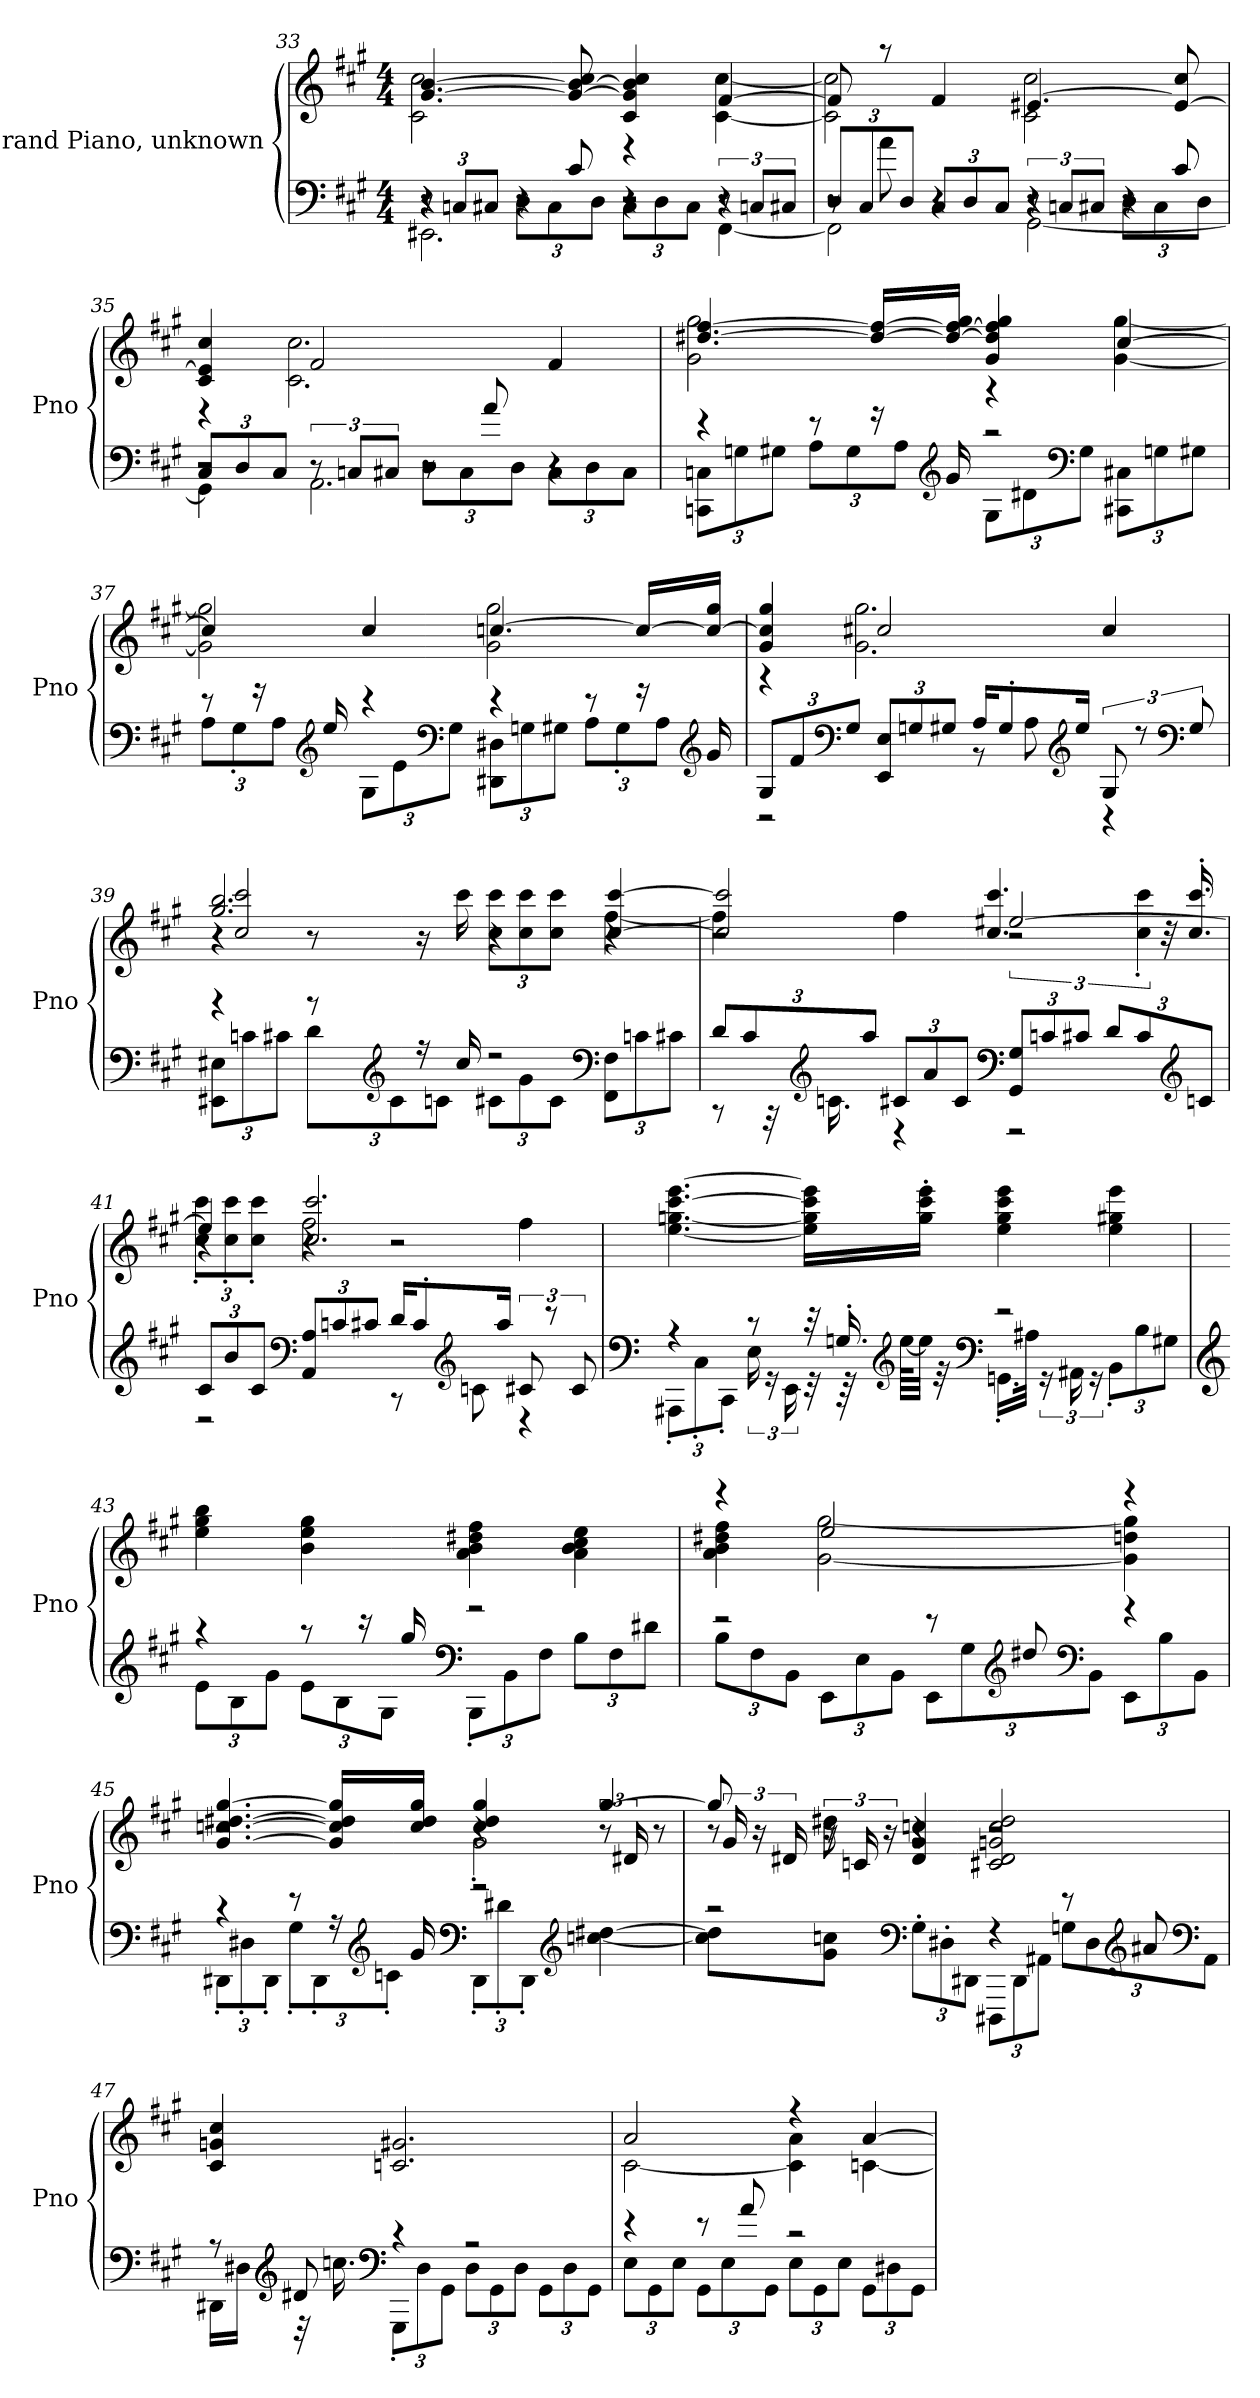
**kern	**kern
*part1	*part1
*staff2	*staff1
*I"Grand Piano, unknown	*
*I'Pno	*
*clefF4	*clefG2
*k[f#c#g#]	*k[f#c#g#]
*M4/4	*M4/4
=33	=33
*^	*^
*	*^	*	*
*	*	*^	*	*
4r	4r	12r	2.EE#X\	[4.g#/ [4.b/	2c#\ 2cc#\
.	.	12Cn/L	.	.	.
.	.	12C#X/J	.	.	.
*	*Xbrackettup	*	*	*	*
8r	12D\L	4r	.	.	.
.	12C#\	.	.	.	.
8c#/	.	.	.	8g#/_ 8b/_ 8cc#/	.
.	12D\J	.	.	.	.
2r	12C#\L	4r	.	4c#/ 4g#/] 4b/] 4cc#/	4r
.	12D\	.	.	.	.
.	12C#\J	.	.	.	.
*	*	*brackettup	*	*	*
.	4r	12r	[4FF#\	[4f#/	[4c#\ [4cc#\
.	.	12Cn/L	.	.	.
.	.	12C#X/J	.	.	.
!!LO:LB:g=z	!!
=34	=34	=34	=34	=34	=34
*	*	*Xbrackettup	*	*	*
2r	8r	12D/L	2FF#\]	8f#/]	2c#\] 2cc#\]
.	.	12C#/	.	.	.
.	8a\	.	.	8r	.
.	.	12D/J	.	.	.
.	4r	12C#/L	.	4f#/	.
.	.	12D/	.	.	.
.	.	12C#/J	.	.	.
*	*	*brackettup	*	*	*
4r	4r	12r	[2GG#\	[4.e#X/	2c#\ 2cc#\
.	.	12Cn/L	.	.	.
.	.	12C#X/J	.	.	.
*	*Xbrackettup	*	*	*	*
8r	12D\L	4r	.	.	.
.	12C#\	.	.	.	.
8c#/	.	.	.	8e#/_ 8cc#/	.
.	12D\J	.	.	.	.
=35	=35	=35	=35	=35	=35
2r	2r	12C#/L	4GG#\]	4c#/ 4e#/] 4cc#/	4r
.	.	12D/	.	.	.
.	.	12C#/J	.	.	.
*	*	*brackettup	*	*	*
.	.	12r	2.AA\	2f#/	2.c#\ 2.cc#\
.	.	12Cn/L	.	.	.
.	.	12C#X/J	.	.	.
*	*Xbrackettup	*	*	*	*
8r	12D\L	2r	.	.	.
.	12C#\	.	.	.	.
8a/	.	.	.	.	.
.	12D\J	.	.	.	.
4r	12C#\L	.	.	4f#/	.
.	12D\	.	.	.	.
.	12C#\J	.	.	.	.
*	*v	*v	*v	*	*
!!LO:LB:g=z	!!
=36	=36	=36	=36
4r	12CCn\ 12Cn\L	[4.dd#X/ [4.ff#/	2g#\ 2gg#\
.	12Gn\	.	.
.	12G#X\J	.	.
8r	12A\L	.	.
.	12G#\	.	.
16r	.	16dd#/_ 16ff#/_LL	.
.	12A\J	.	.
*clefG2	*	*	*
16g#/	.	16dd#/_ 16ff#/_ 16gg#/JJ	.
2r	12G#\L	4g#/ 4dd#/] 4ff#/] 4gg#/	4r
.	12d#X\	.	.
*clefF4	*	*	*
.	12G#\J	.	.
.	12CC#X\ 12C#X\L	[4cc#/	[4g#\ [4gg#\
.	12Gn\	.	.
.	12G#X\J	.	.
=37	=37	=37	=37
8r	12A\L	4cc#/]	2g#\] 2gg#\]
.	12G#'\	.	.
16r	.	.	.
.	12A\J	.	.
*clefG2	*	*	*
16ee/	.	.	.
4r	12G#\L	4cc#/	.
.	12e\	.	.
*clefF4	*	*	*
.	12G#\J	.	.
4r	12DD#X\ 12D#X\L	[4.ccn/	2g#\ 2gg#\
.	12Gn\	.	.
.	12G#X\J	.	.
8r	12A\L	.	.
.	12G#'\	.	.
16r	.	16cc/LL_	.
.	12A\J	.	.
*clefG2	*	*	*
16g#/	.	16cc/_ 16gg#/JJ	.
!!LO:LB:g=z	!!
=38	=38	=38	=38
12G#/L	2r	4g#/ 4cc/] 4gg#/	4r
12f#/	.	.	.
*clefF4	*	*	*
12G#/J	.	.	.
12EE/ 12E/L	.	2cc#X/	2.g#\ 2.gg#\
12Gn/	.	.	.
12G#X/J	.	.	.
16A/KL	8r	.	.
8G#'/	.	.	.
.	8A\	.	.
*clefG2	*	*	*
16ee/Jk	.	.	.
*brackettup	*	*	*
12G#/	4r	4cc#/	.
12r	.	.	.
*clefF4	*	*	*
12G#/	.	.	.
*	*	*v	*v
=39	=39	=39
*	*Xbrackettup	*
*	*	*^
*	*	*	*^
4r	12EE#X\ 12E#X\L	2.gg#/ 2.bb/	4r	2cc#/ 2ccc#/
.	12cn\	.	.	.
.	12c#X\J	.	.	.
8r	12d\L	.	8r	.
*clefG2	*	*	*	*
.	12c#\	.	.	.
16r	.	.	16r	.
.	12cn\J	.	.	.
16cc#/	.	.	16ccc#\	.
*	*	*	*Xbrackettup	*
2r	12c#X\L	.	12cc#\ 12ccc#\L	4r
.	12g#\	.	12cc#\ 12ccc#\	.
.	12c#\J	.	12cc#\ 12ccc#\J	.
*clefF4	*	*	*	*
.	12FF#\ 12F#\L	4r	[4ff#\	[4cc#/ [4ccc#/
.	12cn\	.	.	.
.	12c#X\J	.	.	.
!!LO:PB:g=z	!!	!!
=40	=40	=40	=40	=40
12d/L	8r	2r	4ff#\]	2cc#/] 2ccc#/]
12c#/	.	.	.	.
.	32r	.	.	.
*clefG2	*	*	*	*
.	16.cn\	.	.	.
12aa/J	.	.	.	.
12c#X/L	4r	.	4ff#\	.
12a/	.	.	.	.
12c#/J	.	.	.	.
*clefF4	*	*	*	*
*	*	*	*brackettup	*
12GG#/ 12G#/L	2r	[2ee#X/	3r	4.cc#/ 4.ccc#/
12cn/	.	.	.	.
12c#X/J	.	.	.	.
12d/L	.	.	.	.
12c#/	.	.	6cc#\' 6ccc#\'	.
.	.	.	.	32r
.	.	.	.	16.cc#/' 16.ccc#/'
*clefG2	*	*	*	*
12cn/J	.	.	.	.
!!LO:LB:g=z	!!	!!
=41	=41	=41	=41	=41
*	*	*	*Xbrackettup	*
12c#/L	2r	4ee#/]	12cc#\' 12ccc#\'L	4r
12b/	.	.	12cc#\' 12ccc#\'	.
12c#/J	.	.	12cc#\' 12ccc#\'J	.
*clefF4	*	*	*	*
12AA/ 12A/L	.	4r	2ff#\	2.cc#/ 2.ccc#/
12cn/	.	.	.	.
12c#X/J	.	.	.	.
16d/KL	8r	2r	.	.
8c#'/	.	.	.	.
*clefG2	*	*	*	*
.	8cn\	.	.	.
16aa/Jk	.	.	.	.
*brackettup	*	*	*	*
12c#X/	4r	.	4ff#\	.
12r	.	.	.	.
12c#/	.	.	.	.
*	*	*v	*v	*v
!!LO:LB:g=z
=42	=42	=42
*clefF4	*	*
*	*Xbrackettup	*
4r	12AAA#X'\L	[4.ee\ [4.ggn\ [4.ccc#\ [4.eee\
.	12C#'\	.
.	12CC#'\J	.
*	*brackettup	*
8r	24E\	.
.	24r	.
.	24EE\	.
32r	32r	16ee\] 16gg\] 16ccc#\] 16eee\]LL
16.Gn'/	64r	.
*clefG2	*	*
.	[64ee\KLLL	.
.	32ee\JJJ]	16gg\' 16ccc#\' 16eee\'JJ
.	32r	.
*clefF4	*	*
2r	16.GGn'\LL	4ee\ 4gg\ 4ccc#\ 4eee\
.	32A#X\JJk	.
.	24r	.
.	24AA#X\	.
.	24r	.
*	*Xbrackettup	*
.	12BB'\L	4ee\ 4gg#X\ 4eee\
.	12B\	.
.	12G#X\J	.
=43	=43	=43
*clefG2	*	*
4r	12e\L	4ee\ 4gg#\ 4bb\
.	12B\	.
.	12g#\J	.
8r	12e\L	4b\ 4ee\ 4gg#\
.	12B\	.
16r	.	.
.	12G#\J	.
16gg#/	.	.
*clefF4	*	*
2r	12BBB'\L	4a\ 4b\ 4dd#X\ 4ff#\
.	12BB\	.
.	12F#\J	.
.	12B\L	4a\ 4b\ 4cc#\ 4ee\
.	12F#\	.
.	12d#X\J	.
!!LO:LB:g=z
=44	=44	=44
*	*	*^
2r	12B\L	4r	4a\ 4b\ 4dd#X\ 4ff#\
.	12F#\	.	.
.	12BB\J	.	.
.	12EE\L	2ee/	[2g#\ [2gg#\
.	12E\	.	.
.	12BB\J	.	.
8r	12EE\L	.	.
.	12G#\	.	.
*clefG2	*	*	*
8dd#X/	.	.	.
*clefF4	*	*	*
.	12BB\J	.	.
4r	12EE\L	4r	4g#\] 4ddn\ 4gg#\]
.	12B\	.	.
.	12BB\J	.	.
=45	=45	=45	=45
*	*	*	*^
4r	12DD#X'\L	2r	2r	[4.g#/ [4.ccn/ [4.dd#X/ [4.gg#/
.	12D#X'\	.	.	.
.	12DD#'\J	.	.	.
8r	12G#'\L	.	.	.
.	12DD#'\	.	.	.
16r	.	.	.	16g#/] 16cc/] 16dd#/] 16gg#/]LL
*clefG2	*	*	*	*
.	12cn'\J	.	.	.
16g#/	.	.	.	16cc/ 16dd#/ 16gg#/JJ
*clefF4	*	*	*	*
2r	12DD#'\L	4r	2g#'\	4cc/ 4dd#/ 4gg#/
.	12d#X'\	.	.	.
.	12DD#'\J	.	.	.
*clefG2	*	*	*	*
*	*	*	*	*brackettup
.	[4ccn\ [4dd#X\	[4gg#/	.	12r
.	.	.	.	24d#X/
.	.	.	.	8r
!!LO:LB:g=z	!!	!!
=46	=46	=46	=46	=46
2r	8cc\] 8dd#\]L	8gg#/]	8r	24g#/
.	.	.	.	24r
.	.	.	.	24d#X/
.	8g#\ 8ccn\J	8r	8dd#X\	24r
.	.	.	.	24cn/
.	.	.	.	24r
*clefF4	*	*	*	*
.	12G#'\L	4r	4r	4d#/ 4g#/ 4ccn/
.	12D#X'\	.	.	.
.	12DD#X\J	.	.	.
4r	12DDD#X\L	2r	2r	2c#X/ 2d#/ 2gn/ 2cc/ 2dd#/
.	12DD#\	.	.	.
.	12AA#X\J	.	.	.
8r	12Gn\L	.	.	.
.	12D#\	.	.	.
*clefG2	*	*	*	*
8a#X/	.	.	.	.
*clefF4	*	*	*	*
.	12AA#\J	.	.	.
*	*	*v	*v	*v
!!LO:PB:g=z
=47	=47	=47
8r	16DD#X\LL	4c#/ 4gn/ 4cc#/
.	16D#X\JJ	.
*clefG2	*	*
8d#X/	32r	.
.	16.ccn\	.
*clefF4	*	*
4r	12GGG#'\L	2.cn/ 2.g#X/
.	12D#\	.
.	12GG#\J	.
2r	12D#\L	.
.	12GG#\	.
.	12D#\J	.
.	12GG#\L	.
.	12D#\	.
.	12GG#\J	.
=48	=48	=48
*	*	*^
4r	12E\L	2a/	[2c#\
.	12GG#\	.	.
.	12E\J	.	.
8r	12GG#\L	.	.
.	12E\	.	.
8a/	.	.	.
.	12GG#\J	.	.
2r	12E\L	4r	4c#\] 4a\
.	12GG#\	.	.
.	12E\J	.	.
.	12GG#\L	[4a/	[4cn\
.	12D#X\	.	.
.	12GG#\J	.	.
*v	*v	*	*
*	*v	*v
=	=
*-	*-
